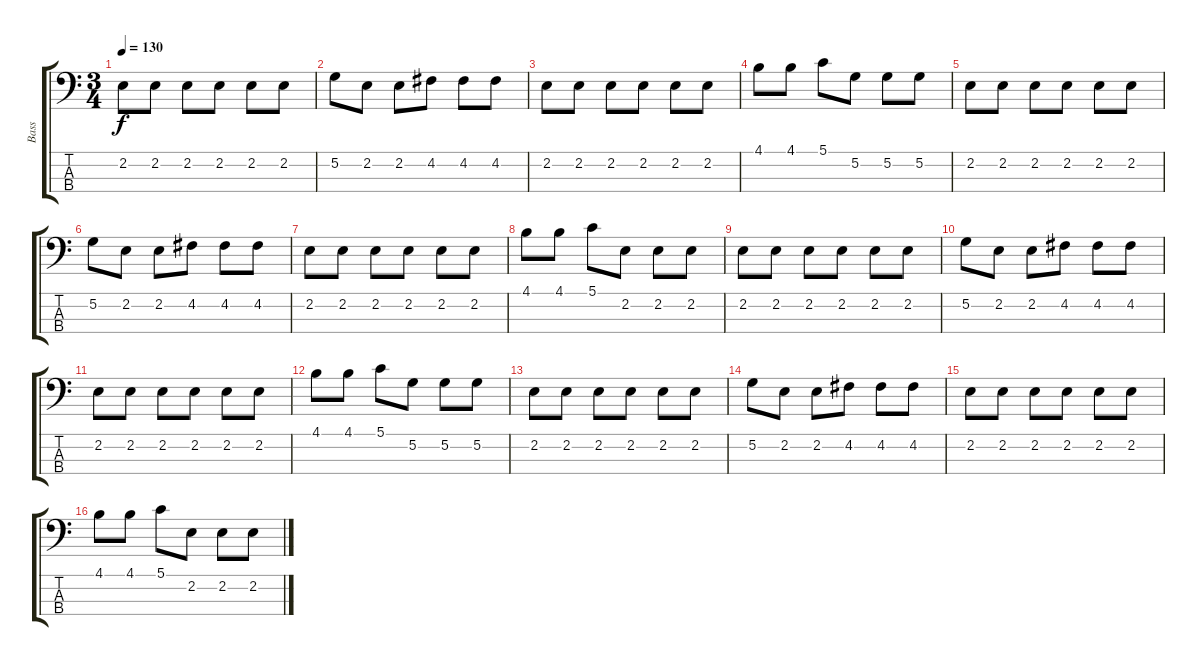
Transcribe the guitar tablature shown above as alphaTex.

\track ("Bass" "Bass") {instrument electricbassfinger}
\staff {score tabs}
\tuning (G2 D2 A1 E1) {hide}
\ts (3 4)
\tempo 130
\clef f4
\ks c
2.2.8{dy f} 2.2.8 2.2.8 2.2.8 2.2.8 2.2.8 |
5.2.8 2.2.8 2.2.8 4.2.8 4.2.8 4.2.8 |
2.2.8 2.2.8 2.2.8 2.2.8 2.2.8 2.2.8 |
4.1.8 4.1.8 5.1.8 5.2.8 5.2.8 5.2.8 |
2.2.8 2.2.8 2.2.8 2.2.8 2.2.8 2.2.8 |
5.2.8 2.2.8 2.2.8 4.2.8 4.2.8 4.2.8 |
2.2.8 2.2.8 2.2.8 2.2.8 2.2.8 2.2.8 |
4.1.8 4.1.8 5.1.8 2.2.8 2.2.8 2.2.8 |
2.2.8 2.2.8 2.2.8 2.2.8 2.2.8 2.2.8 |
5.2.8 2.2.8 2.2.8 4.2.8 4.2.8 4.2.8 |
2.2.8 2.2.8 2.2.8 2.2.8 2.2.8 2.2.8 |
4.1.8 4.1.8 5.1.8 5.2.8 5.2.8 5.2.8 |
2.2.8 2.2.8 2.2.8 2.2.8 2.2.8 2.2.8 |
5.2.8 2.2.8 2.2.8 4.2.8 4.2.8 4.2.8 |
2.2.8 2.2.8 2.2.8 2.2.8 2.2.8 2.2.8 |
4.1.8 4.1.8 5.1.8 2.2.8 2.2.8 2.2.8
